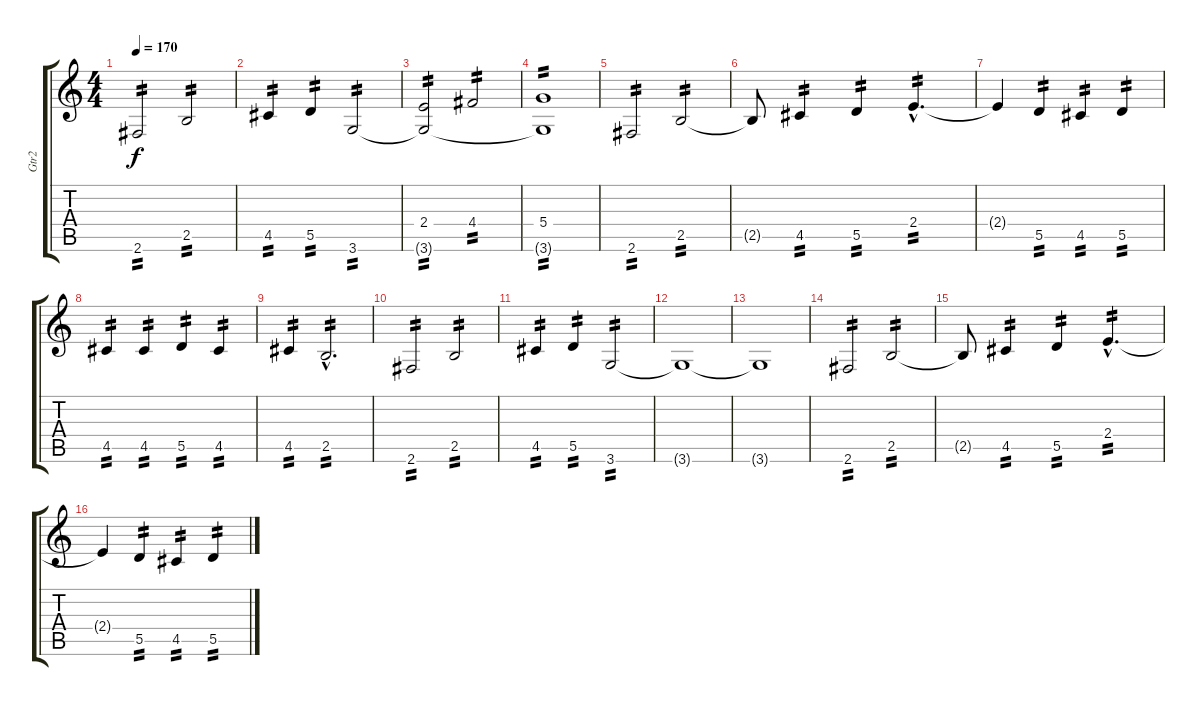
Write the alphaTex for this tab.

\track ("Gtr2" "Gtr2") {instrument overdrivenguitar}
\staff {score tabs}
\tuning (E4 B3 G3 D3 A2 E2) {hide}
\ts (4 4)
\tempo 170
\clef g2
\ks c
2.6.2{tp 2 dy f} 2.5.2{tp 2} |
4.5.4{tp 2} 5.5.4{tp 2} 3.6.2{tp 2} |
(2.4 3.6{t}).2{tp 2} 4.4.2{tp 2} |
(5.4 3.6{t}).1{tp 2} |
2.6.2{tp 2} 2.5.2{tp 2} |
2.5{t}.8 4.5.4{tp 2} 5.5.4{tp 2} 2.4{hac}.4{d tp 2} |
2.4{t}.4 5.5.4{tp 2} 4.5.4{tp 2} 5.5.4{tp 2} |
4.5.4{tp 2} 4.5.4{tp 2} 5.5.4{tp 2} 4.5.4{tp 2} |
4.5.4{tp 2} 2.5{hac}.2{d tp 2} |
2.6.2{tp 2} 2.5.2{tp 2} |
4.5.4{tp 2} 5.5.4{tp 2} 3.6.2{tp 2} |
3.6{t}.1 |
3.6{t}.1 |
2.6.2{tp 2} 2.5.2{tp 2} |
2.5{t}.8 4.5.4{tp 2} 5.5.4{tp 2} 2.4{hac}.4{d tp 2} |
2.4{t}.4 5.5.4{tp 2} 4.5.4{tp 2} 5.5.4{tp 2}
